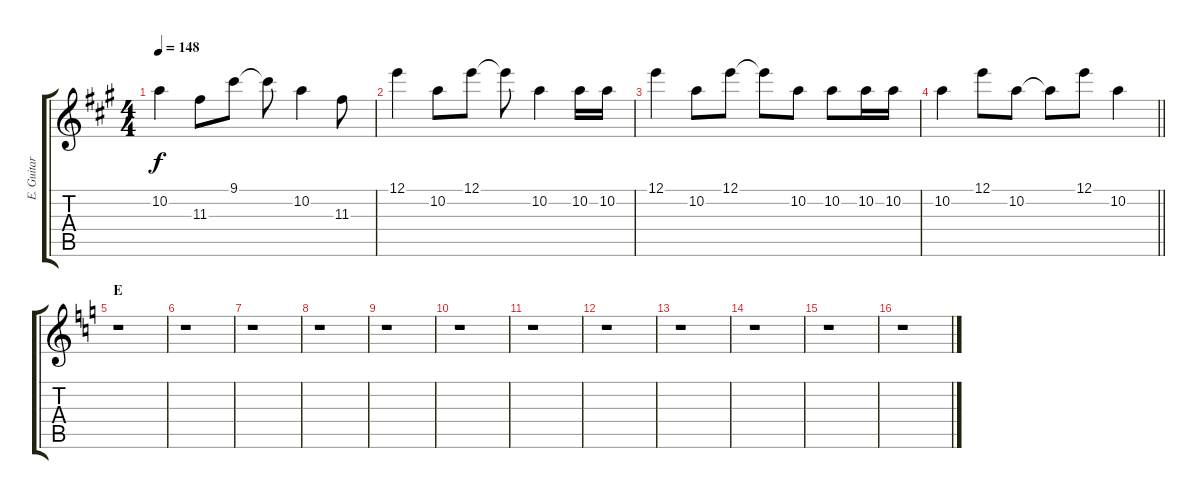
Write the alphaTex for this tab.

\track ("E. Guitar I" "E. Guitar ") {instrument overdrivenguitar}
\staff {score tabs}
\tuning (E4 B3 G3 D3 A2 E2) {hide}
\ts (4 4)
\tempo 148
\clef g2
\ks a
10.2.4{dy f} 11.3.8 9.1.8 9.1{t}.8 10.2.4 11.3.8 |
12.1.4 10.2.8 12.1.8 12.1{t}.8 10.2.4 10.2.16 10.2.16 |
12.1.4 10.2.8 12.1.8 12.1{t}.8 10.2.8 10.2.8 10.2.16 10.2.16 |
\barLineRight lightlight
10.2.4 12.1.8 10.2.8 10.2{t}.8 12.1.8 10.2.4 |
\section ("" "E")
\ks c
r.1 |
r.1 |
r.1 |
r.1 |
r.1 |
r.1 |
r.1 |
r.1 |
r.1 |
r.1 |
r.1 |
r.1
